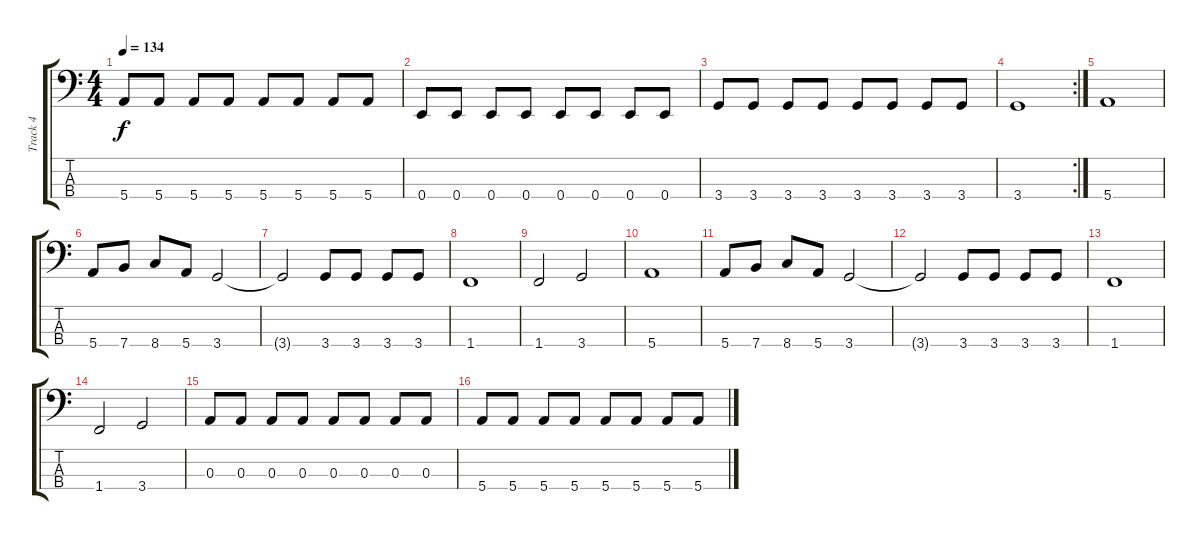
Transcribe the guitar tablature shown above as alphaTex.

\track ("Track 4" "Track 4") {instrument electricbassfinger}
\staff {score tabs}
\tuning (G2 D2 A1 E1) {hide}
\ts (4 4)
\tempo 134
\clef f4
\ks c
5.4.8{dy f} 5.4.8 5.4.8 5.4.8 5.4.8 5.4.8 5.4.8 5.4.8 |
0.4.8 0.4.8 0.4.8 0.4.8 0.4.8 0.4.8 0.4.8 0.4.8 |
3.4.8 3.4.8 3.4.8 3.4.8 3.4.8 3.4.8 3.4.8 3.4.8 |
\rc 2
3.4.1 |
5.4.1 |
5.4.8 7.4.8 8.4.8 5.4.8 3.4.2 |
3.4{t}.2 3.4.8 3.4.8 3.4.8 3.4.8 |
1.4.1 |
1.4.2 3.4.2 |
5.4.1 |
5.4.8 7.4.8 8.4.8 5.4.8 3.4.2 |
3.4{t}.2 3.4.8 3.4.8 3.4.8 3.4.8 |
1.4.1 |
1.4.2 3.4.2 |
0.3.8 0.3.8 0.3.8 0.3.8 0.3.8 0.3.8 0.3.8 0.3.8 |
5.4.8 5.4.8 5.4.8 5.4.8 5.4.8 5.4.8 5.4.8 5.4.8
